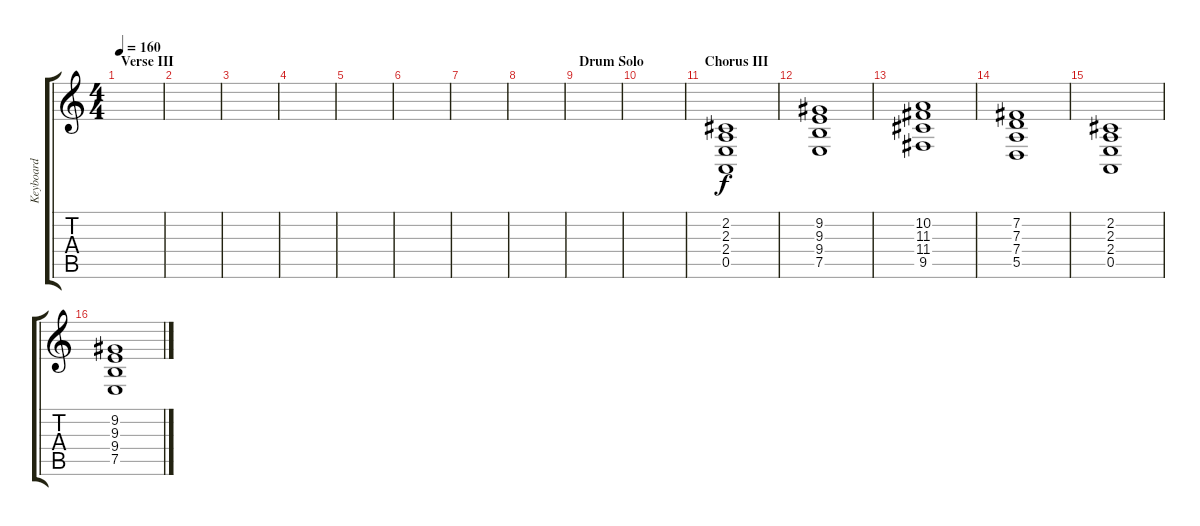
\track ("Keyboard" "Keyboard") {instrument reedorgan}
\staff {score tabs}
\tuning (E4 B3 G3 D3 A2 E2) {hide}
\ts (4 4)
\section ("" "Verse III")
\tempo 160
\clef g2
\ks c
|
|
|
|
|
|
|
|
\section ("" "Drum Solo")
|
|
\section ("" "Chorus III")
(2.2 2.3 2.4 0.5).1{volume 10 instrument stringensemble1} |
(9.2 9.3 9.4 7.5).1 |
(10.2 11.3 11.4 9.5).1 |
(7.2 7.3 7.4 5.5).1 |
(2.2 2.3 2.4 0.5).1 |
(9.2 9.3 9.4 7.5).1
